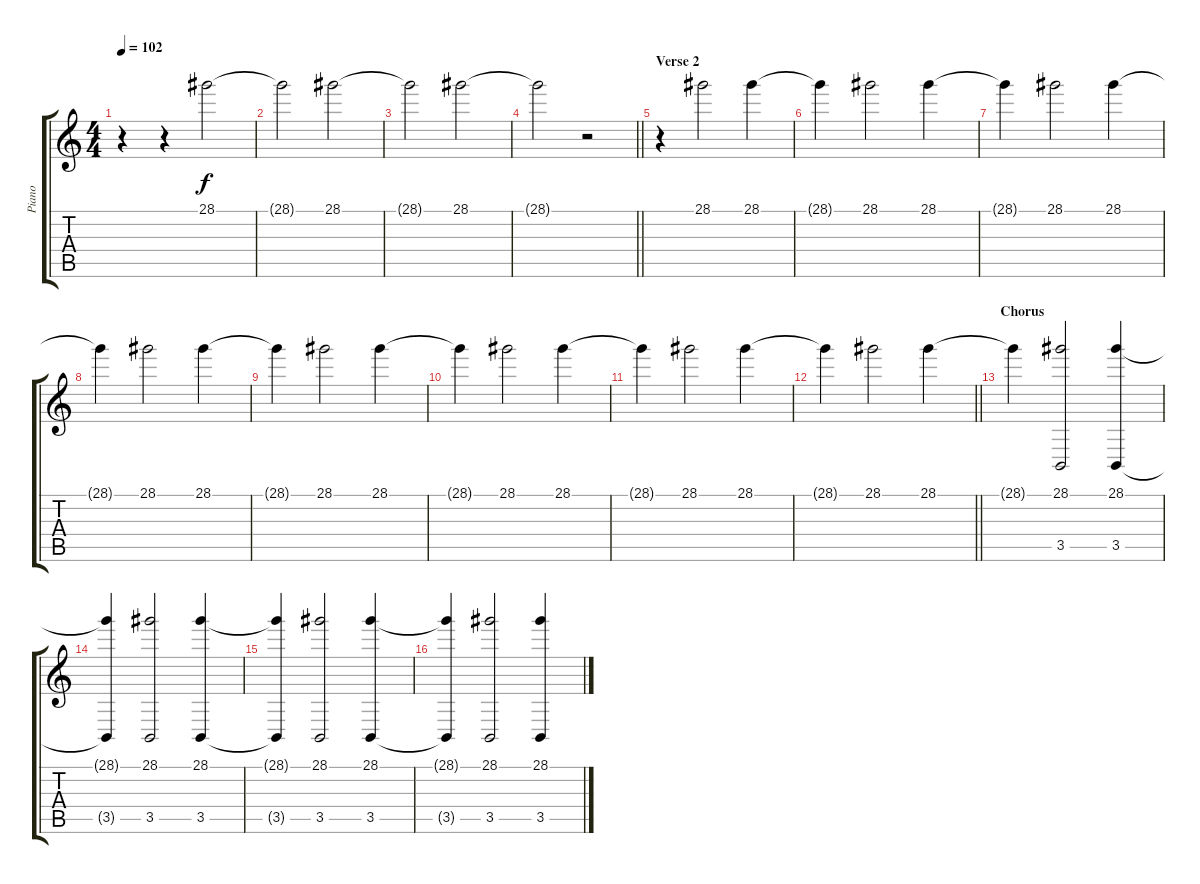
\track ("Piano" "Piano") {instrument acousticgrandpiano}
\staff {score tabs}
\tuning (E4 Bb3 Gb3 Db3 Ab2 Eb2) {hide}
\ts (4 4)
\tempo 102
\clef g2
\ks c
r.4{dy f} r.4 28.1.2 |
28.1{t}.2 28.1.2 |
28.1{t}.2 28.1.2 |
\barLineRight lightlight
28.1{t}.2 r.2 |
\section ("" "Verse 2")
r.4 28.1.2 28.1.4 |
28.1{t}.4 28.1.2 28.1.4 |
28.1{t}.4 28.1.2 28.1.4 |
28.1{t}.4 28.1.2 28.1.4 |
28.1{t}.4 28.1.2 28.1.4 |
28.1{t}.4 28.1.2 28.1.4 |
28.1{t}.4 28.1.2 28.1.4 |
\barLineRight lightlight
28.1{t}.4 28.1.2 28.1.4 |
\section ("" "Chorus")
28.1{t}.4 (28.1 3.5).2 (28.1 3.5).4 |
(28.1{t} 3.5{t}).4 (28.1 3.5).2 (28.1 3.5).4 |
(28.1{t} 3.5{t}).4 (28.1 3.5).2 (28.1 3.5).4 |
(28.1{t} 3.5{t}).4 (28.1 3.5).2 (28.1 3.5).4
